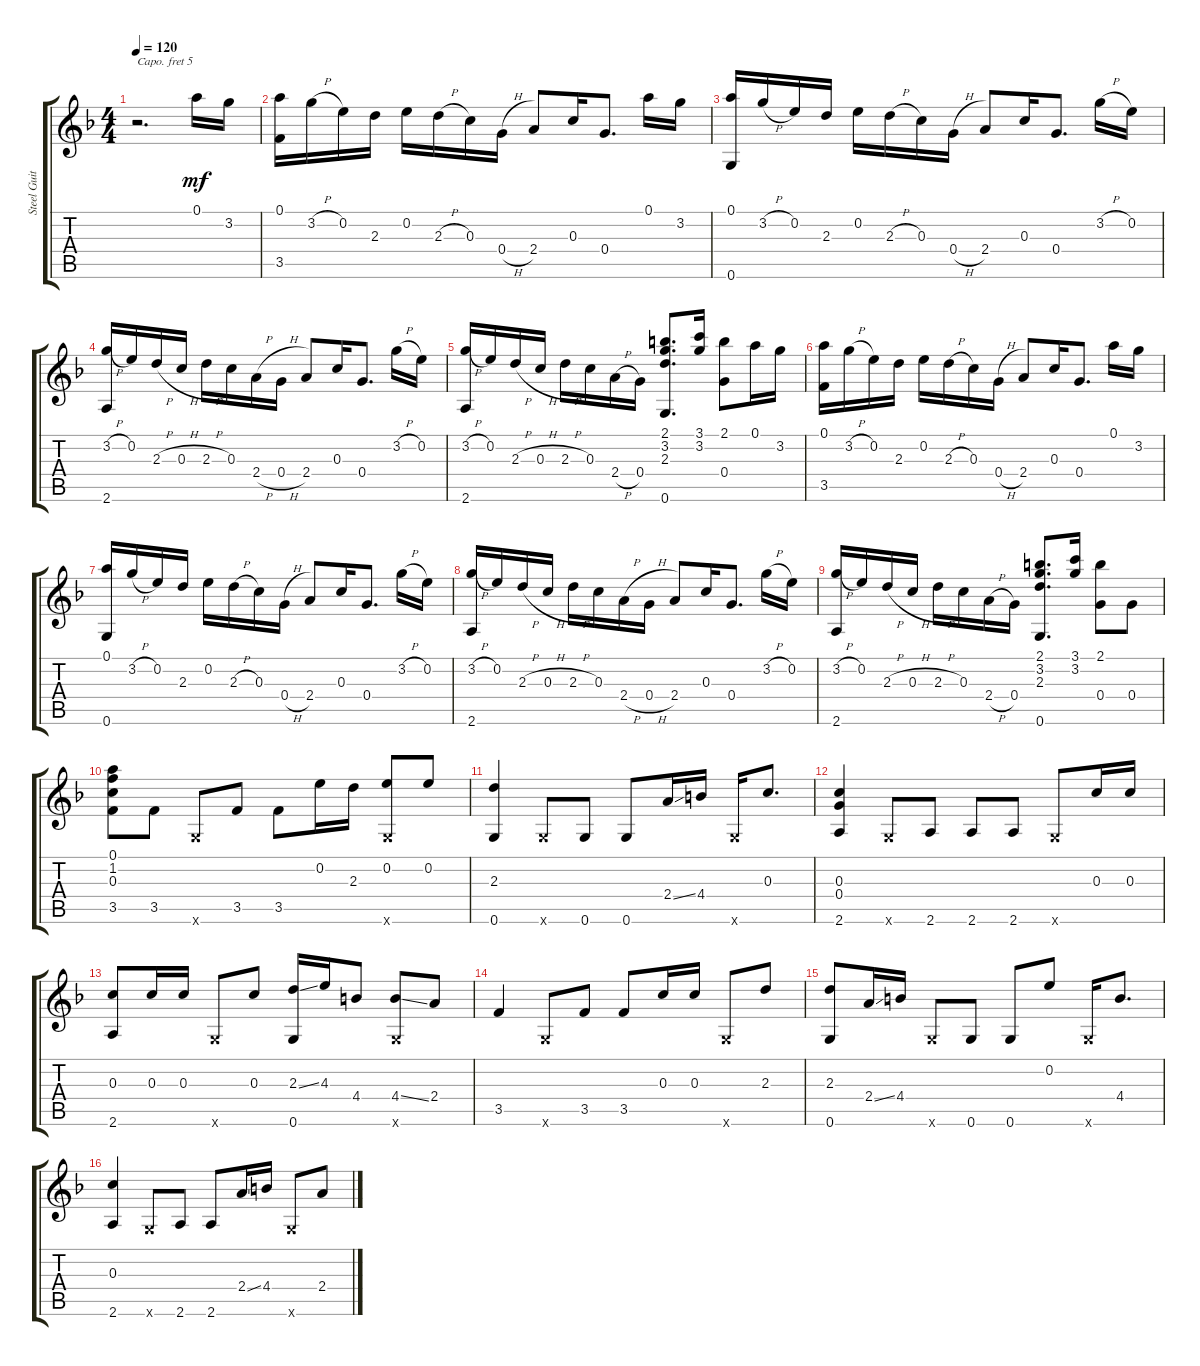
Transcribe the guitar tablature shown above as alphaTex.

\track ("Steel Guitar" "Steel Guit") {instrument acousticguitarsteel}
\staff {score tabs}
\capo 5
\tuning (E4 B3 G3 D3 A2 D2) {hide}
\ts (4 4)
\tempo 120
\clef g2
\ks f
r.2{d dy mf instrument acousticguitarsteel} 0.1.16 3.2.16 |
(0.1 3.5).16 3.2{h}.16 0.2.16 2.3.16 0.2.16 2.3{h}.16 0.3.16 0.4{h}.16 2.4.8 0.3.16 0.4.8{d} 0.1.16 3.2.16 |
(0.1 0.6).16 3.2{h}.16 0.2.16 2.3.16 0.2.16 2.3{h}.16 0.3.16 0.4{h}.16 2.4.8 0.3.16 0.4.8{d} 3.2{h}.16 0.2.16 |
(3.2{h} 2.6).16 0.2.16 2.3{h}.16 0.3{h}.16 2.3{h}.16 0.3.16 2.4{h}.16 0.4{h}.16 2.4.8 0.3.16 0.4.8{d} 3.2{h}.16 0.2.16 |
(3.2{h} 2.6).16 0.2.16 2.3{h}.16 0.3{h}.16 2.3{h}.16 0.3.16 2.4{h}.16 0.4.16 (2.1 3.2 2.3 0.6).8{d} (3.1 3.2).16 (2.1 0.4).8 0.1.16 3.2.16 |
(0.1 3.5).16 3.2{h}.16 0.2.16 2.3.16 0.2.16 2.3{h}.16 0.3.16 0.4{h}.16 2.4.8 0.3.16 0.4.8{d} 0.1.16 3.2.16 |
(0.1 0.6).16 3.2{h}.16 0.2.16 2.3.16 0.2.16 2.3{h}.16 0.3.16 0.4{h}.16 2.4.8 0.3.16 0.4.8{d} 3.2{h}.16 0.2.16 |
(3.2{h} 2.6).16 0.2.16 2.3{h}.16 0.3{h}.16 2.3{h}.16 0.3.16 2.4{h}.16 0.4{h}.16 2.4.8 0.3.16 0.4.8{d} 3.2{h}.16 0.2.16 |
(3.2{h} 2.6).16 0.2.16 2.3{h}.16 0.3{h}.16 2.3{h}.16 0.3.16 2.4{h}.16 0.4.16 (2.1 3.2 2.3 0.6).8{d} (3.1 3.2).16 (2.1 0.4).8 0.4.8 |
(0.1 1.2 0.3 3.5).8 3.5.8 0.6{x}.8 3.5.8 3.5.8 0.2.16 2.3.16 (0.2 0.6{x}).8 0.2.8 |
(2.3 0.6).4 0.6{x}.8 0.6.8 0.6.8 2.4{ss}.16 4.4.16 0.6{x}.16 0.3.8{d} |
(0.3 0.4 2.6).4 0.6{x}.8 2.6.8 2.6.8 2.6.8 0.6{x}.8 0.3.16 0.3.16 |
(0.3 2.6).8 0.3.16 0.3.16 0.6{x}.8 0.3.8 (2.3{ss} 0.6).16 4.3.16 4.4.8 (4.4{ss} 0.6{x}).8 2.4.8 |
3.5.4 0.6{x}.8 3.5.8 3.5.8 0.3.16 0.3.16 0.6{x}.8 2.3.8 |
(2.3 0.6).8 2.4{ss}.16 4.4.16 0.6{x}.8 0.6.8 0.6.8 0.2.8 0.6{x}.16 4.4.8{d} |
(0.3 2.6).4 0.6{x}.8 2.6.8 2.6.8 2.4{ss}.16 4.4.16 0.6{x}.8 2.4.8
